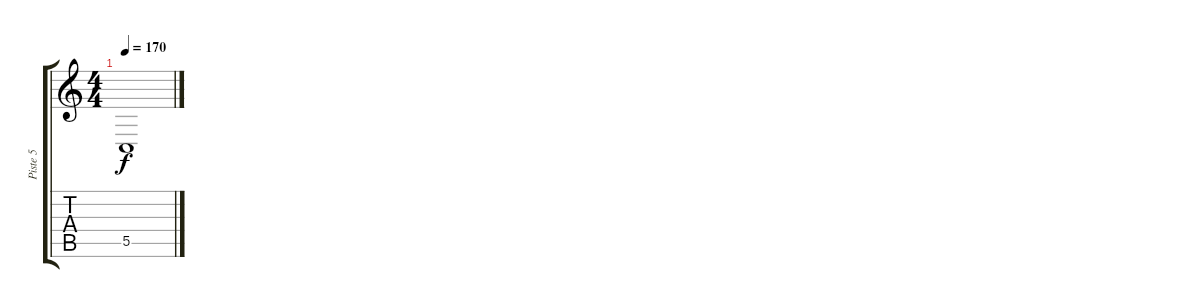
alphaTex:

\track ("Piste 5" "Piste 5") {instrument stringensemble1}
\staff {score tabs}
\tuning (D4 A3 F3 C3 G2 C2) {hide}
\ts (4 4)
\tempo 170
\clef g2
\ks c
5.5.1{dy f}
